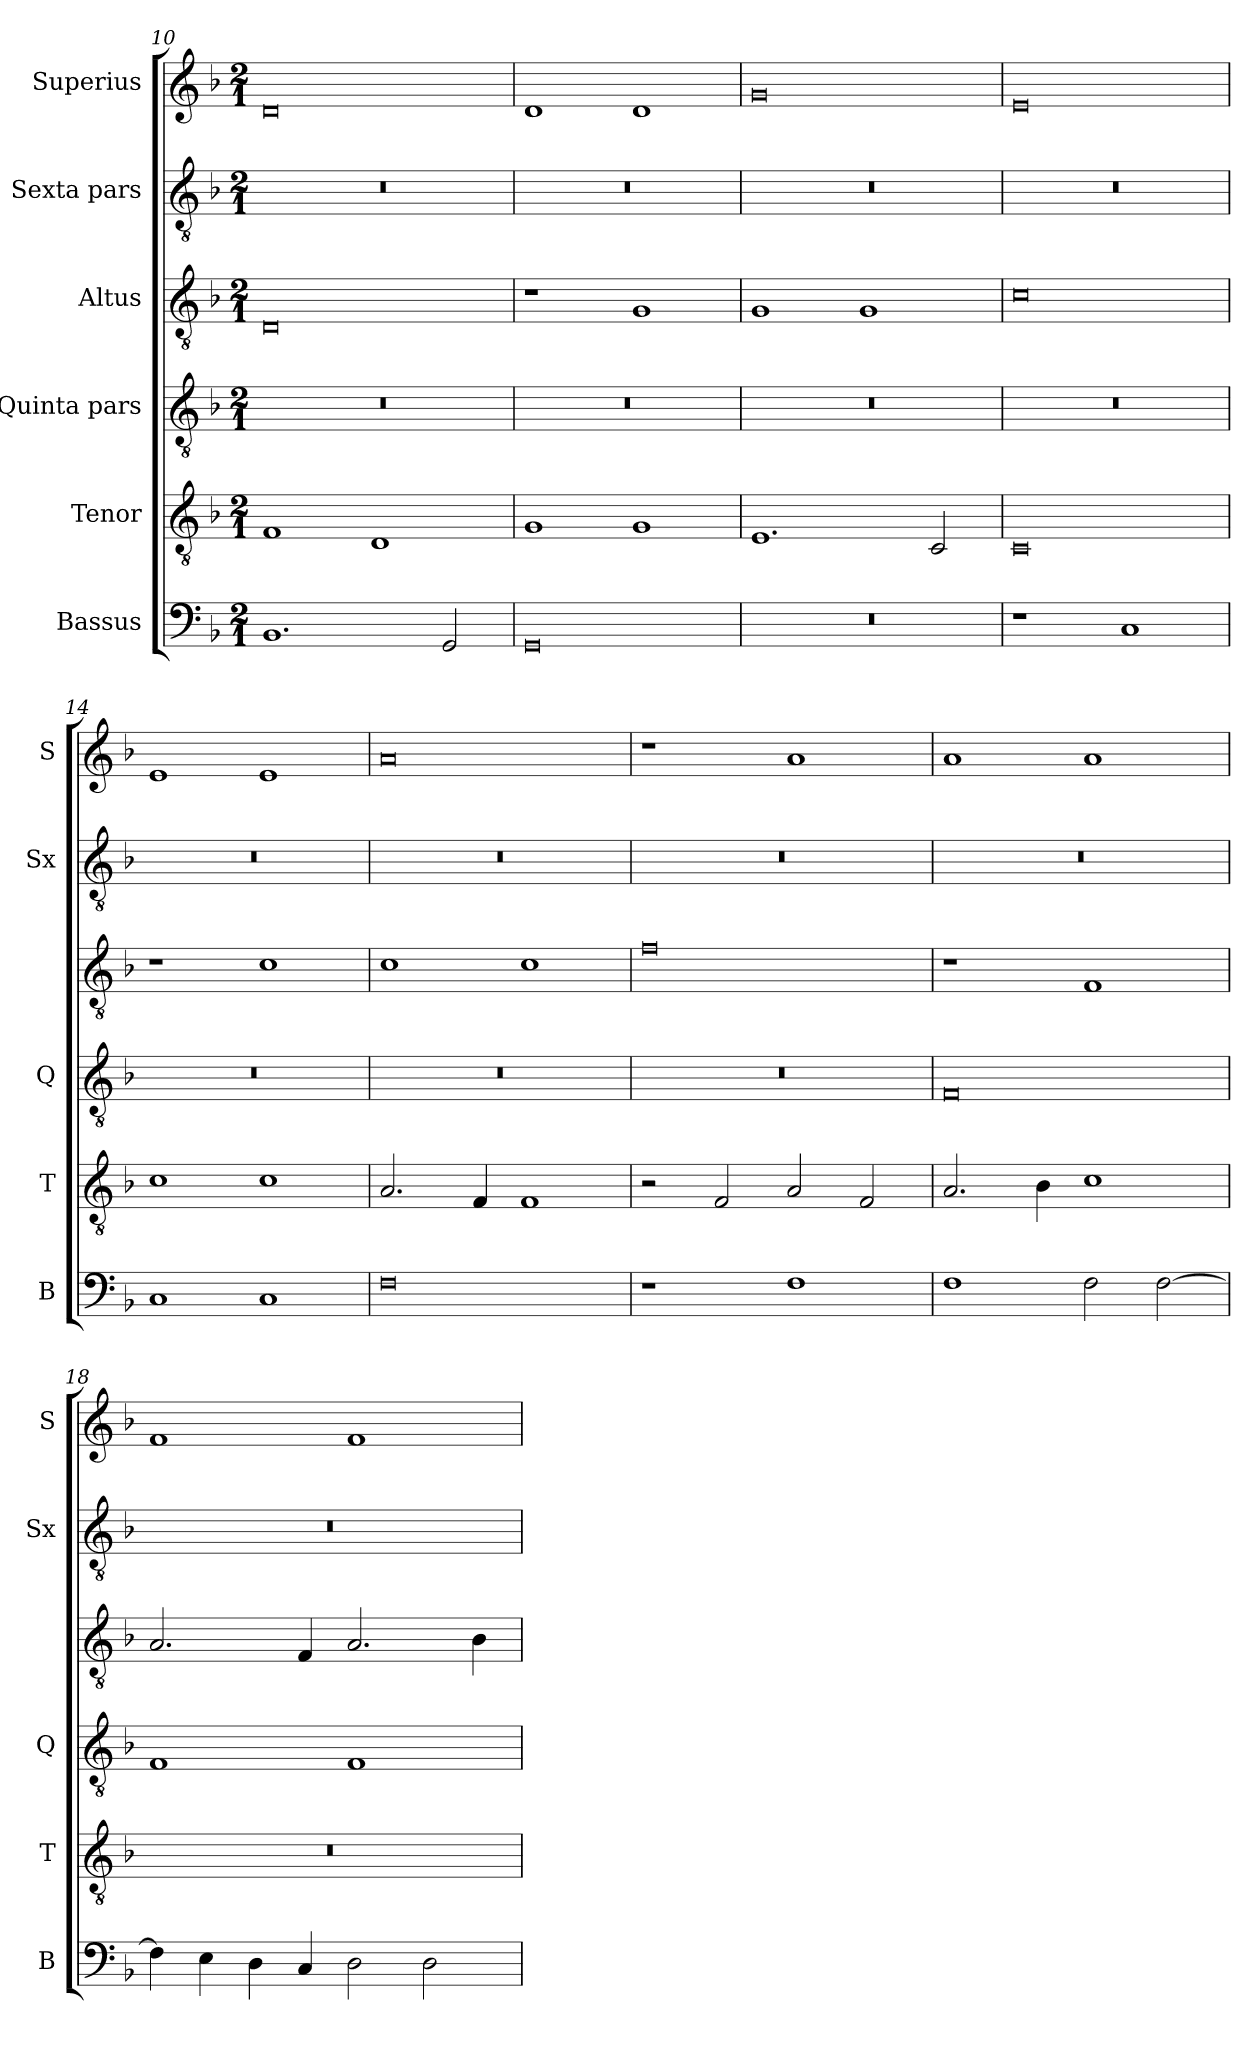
**kern	**kern	**kern	**kern	**kern	**kern
*part6	*part5	*part4	*part3	*part2	*part1
*staff6	*staff5	*staff4	*staff3	*staff2	*staff1
*I"Bassus	*I"Tenor	*I"Quinta pars	*I"Altus	*I"Sexta pars	*I"Superius
*I'B	*I'T	*I'Q	*	*I'Sx	*I'S
*clefF4	*clefGv2	*clefGv2	*clefGv2	*clefGv2	*clefG2
*k[b-]	*k[b-]	*k[b-]	*k[b-]	*k[b-]	*k[b-]
*M2/1	*M2/1	*M2/1	*M2/1	*M2/1	*M2/1
=10	=10	=10	=10	=10	=10
1.BB-	1F	0r	0D	0r	0d
.	1D	.	.	.	.
2GG/	.	.	.	.	.
=11	=11	=11	=11	=11	=11
0GG	1G	0r	1r	0r	1d
.	1G	.	1G	.	1d
=12	=12	=12	=12	=12	=12
0r	1.E	0r	1G	0r	0g
.	.	.	1G	.	.
.	2C/	.	.	.	.
=13	=13	=13	=13	=13	=13
1r	0C	0r	0c	0r	0e
1C	.	.	.	.	.
=14	=14	=14	=14	=14	=14
1C	1c	0r	1r	0r	1e
1C	1c	.	1c	.	1e
=15	=15	=15	=15	=15	=15
0F	2.A/	0r	1c	0r	0a
.	4F/	.	.	.	.
.	1F	.	1c	.	.
=16	=16	=16	=16	=16	=16
1r	2r	0r	0f	0r	1r
.	2F/	.	.	.	.
1F	2A/	.	.	.	1a
.	2F/	.	.	.	.
=17	=17	=17	=17	=17	=17
1F	2.A/	0F	1r	0r	1a
.	4B-\	.	.	.	.
2F\	1c	.	1F	.	1a
[2F\	.	.	.	.	.
=18	=18	=18	=18	=18	=18
4F\]	0r	1F	2.A/	0r	1f
4E\	.	.	.	.	.
4D\	.	.	.	.	.
4C/	.	.	4F/	.	.
2D\	.	1F	2.A/	.	1f
2D\	.	.	.	.	.
.	.	.	4B-\	.	.
=	=	=	=	=	=
*-	*-	*-	*-	*-	*-
